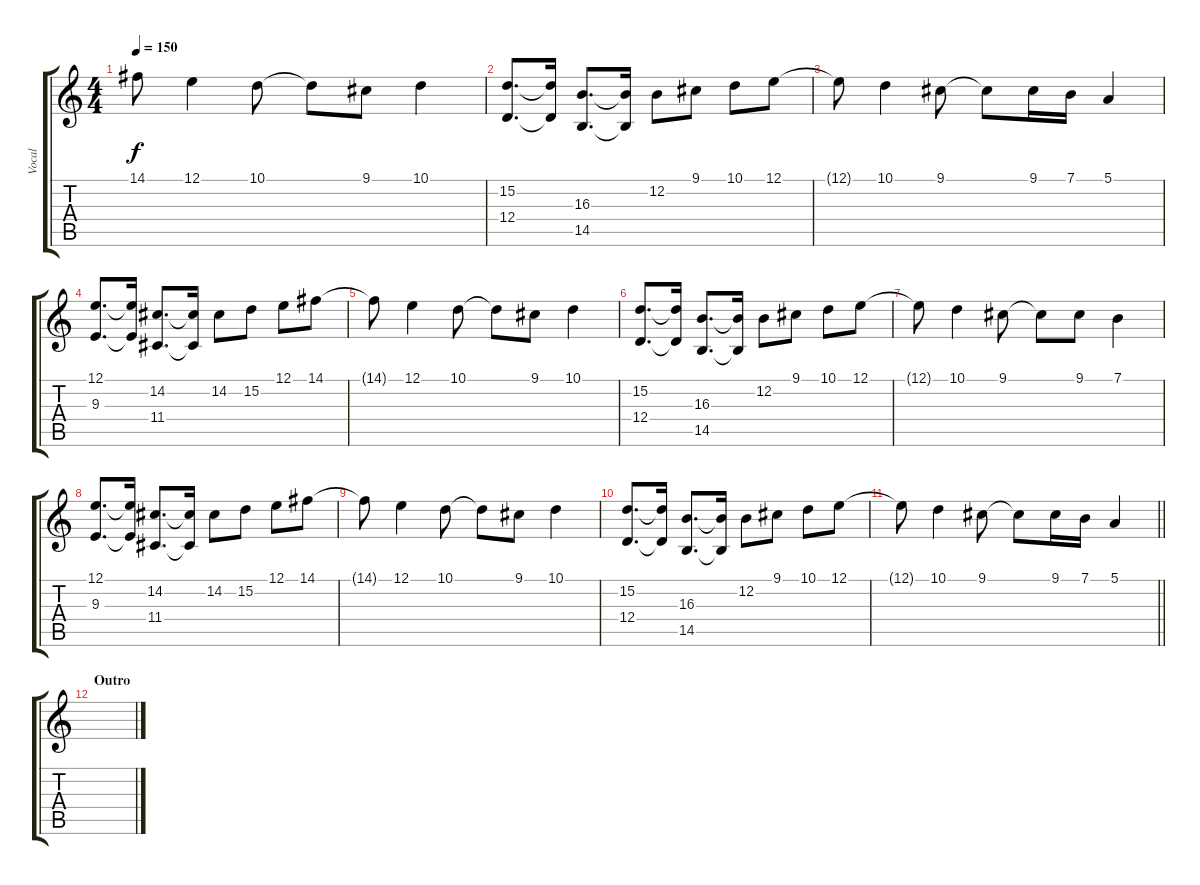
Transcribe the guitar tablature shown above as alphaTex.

\track ("Vocal" "Vocal") {instrument lead2sawtooth}
\staff {score tabs}
\tuning (E4 B3 G3 D3 A2 E2) {hide}
\ts (4 4)
\tempo 150
\clef g2
\ks c
14.1{t}.8{dy f} 12.1.4 10.1.8 10.1{t}.8 9.1.8 10.1.4 |
(15.2 12.4).8{d} (15.2{t} 12.4{t}).16 (16.3 14.5).8{d} (16.3{t} 14.5{t}).16 12.2.8 9.1.8 10.1.8 12.1.8 |
12.1{t}.8 10.1.4 9.1.8 9.1{t}.8 9.1.16 7.1.16 5.1.4 |
(12.1 9.3).8{d} (12.1{t} 9.3{t}).16 (14.2 11.4).8{d} (14.2{t} 11.4{t}).16 14.2.8 15.2.8 12.1.8 14.1.8 |
14.1{t}.8 12.1.4 10.1.8 10.1{t}.8 9.1.8 10.1.4 |
(15.2 12.4).8{d} (15.2{t} 12.4{t}).16 (16.3 14.5).8{d} (16.3{t} 14.5{t}).16 12.2.8 9.1.8 10.1.8 12.1.8 |
12.1{t}.8 10.1.4 9.1.8 9.1{t}.8 9.1.8 7.1.4 |
(12.1 9.3).8{d} (12.1{t} 9.3{t}).16 (14.2 11.4).8{d} (14.2{t} 11.4{t}).16 14.2.8 15.2.8 12.1.8 14.1.8 |
14.1{t}.8 12.1.4 10.1.8 10.1{t}.8 9.1.8 10.1.4 |
(15.2 12.4).8{d} (15.2{t} 12.4{t}).16 (16.3 14.5).8{d} (16.3{t} 14.5{t}).16 12.2.8 9.1.8 10.1.8 12.1.8 |
\barLineRight lightlight
12.1{t}.8 10.1.4 9.1.8 9.1{t}.8 9.1.16 7.1.16 5.1.4 |
\section ("" "Outro")
